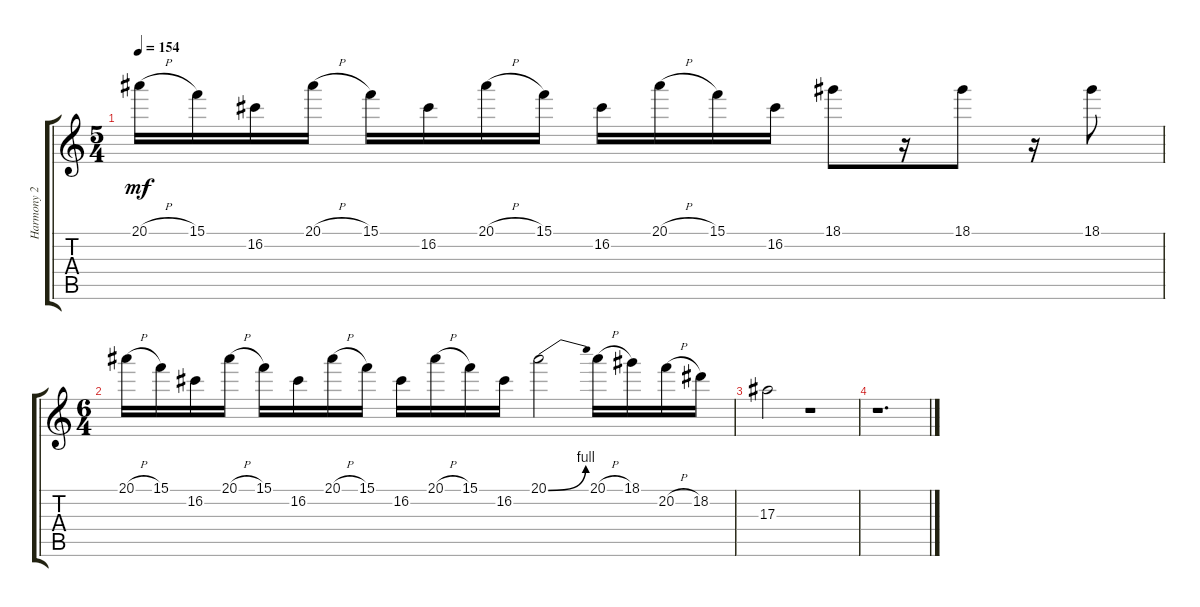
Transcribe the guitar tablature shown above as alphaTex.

\track ("Harmony 2" "Harmony 2") {instrument overdrivenguitar}
\staff {score tabs}
\tuning (D4 A3 F3 C3 G2 C2) {hide}
\ts (5 4)
\tempo 154
\clef g2
\ks aminor
20.1{h}.16{dy mf} 15.1.16 16.2.16 20.1{h}.16 15.1.16 16.2.16 20.1{h}.16 15.1.16 16.2.16 20.1{h}.16 15.1.16 16.2.16 18.1.8 r.16 18.1.8 r.16 18.1.8 |
\ts (6 4)
20.1{h}.16 15.1.16 16.2.16 20.1{h}.16 15.1.16 16.2.16 20.1{h}.16 15.1.16 16.2.16 20.1{h}.16 15.1.16 16.2.16 20.1{be (bend 0 0 60 4)}.2 20.1{h}.16 18.1.16 20.2{h}.16 18.2.16 |
17.3.2 r.1 |
r.1{d}
